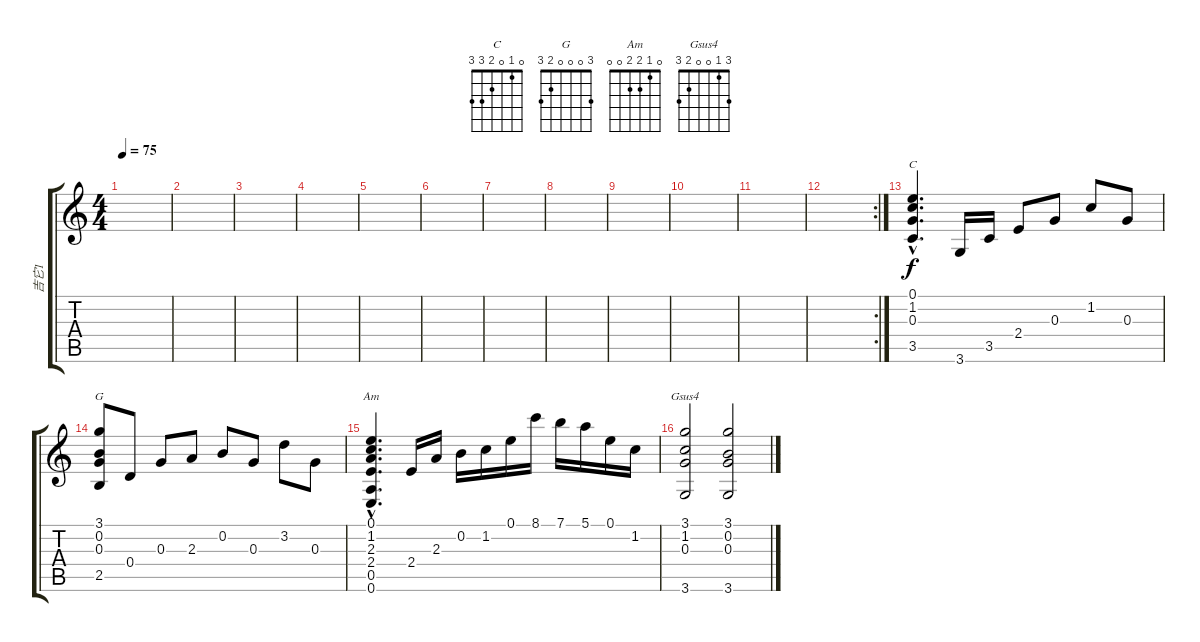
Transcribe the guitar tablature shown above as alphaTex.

\track ("吉它1" "吉它1") {instrument acousticguitarsteel}
\staff {score tabs}
\tuning (E4 B3 G3 D3 A2 E2) {hide}
\chord ("C" 0 1 0 2 3 3)
\chord ("G" 3 0 0 0 2 3)
\chord ("Am" 0 1 2 2 0 0)
\chord ("Gsus4" 3 1 0 0 2 3)
\ts (4 4)
\tempo 75
\clef g2
\ks c
|
|
|
|
|
|
|
|
|
|
|
\rc 2
|
(0.1{hac} 1.2{hac} 0.3{hac} 3.5{hac}).4{d ch "C"} 3.6.16 3.5.16 2.4.8 0.3.8 1.2.8 0.3.8 |
(3.1 0.2 0.3 2.5).8{ch "G"} 0.4.8 0.3.8 2.3.8 0.2.8 0.3.8 3.2.8 0.3.8 |
(0.1{hac} 1.2{hac} 2.3{hac} 2.4{hac} 0.5{hac} 0.6{hac}).4{d ch "Am"} 2.4.16 2.3.16 0.2.16 1.2.16 0.1.16 8.1.16 7.1.16 5.1.16 0.1.16 1.2.16 |
(3.1 1.2 0.3 3.6).2{ch "Gsus4"} (3.1 0.2 0.3 3.6).2
